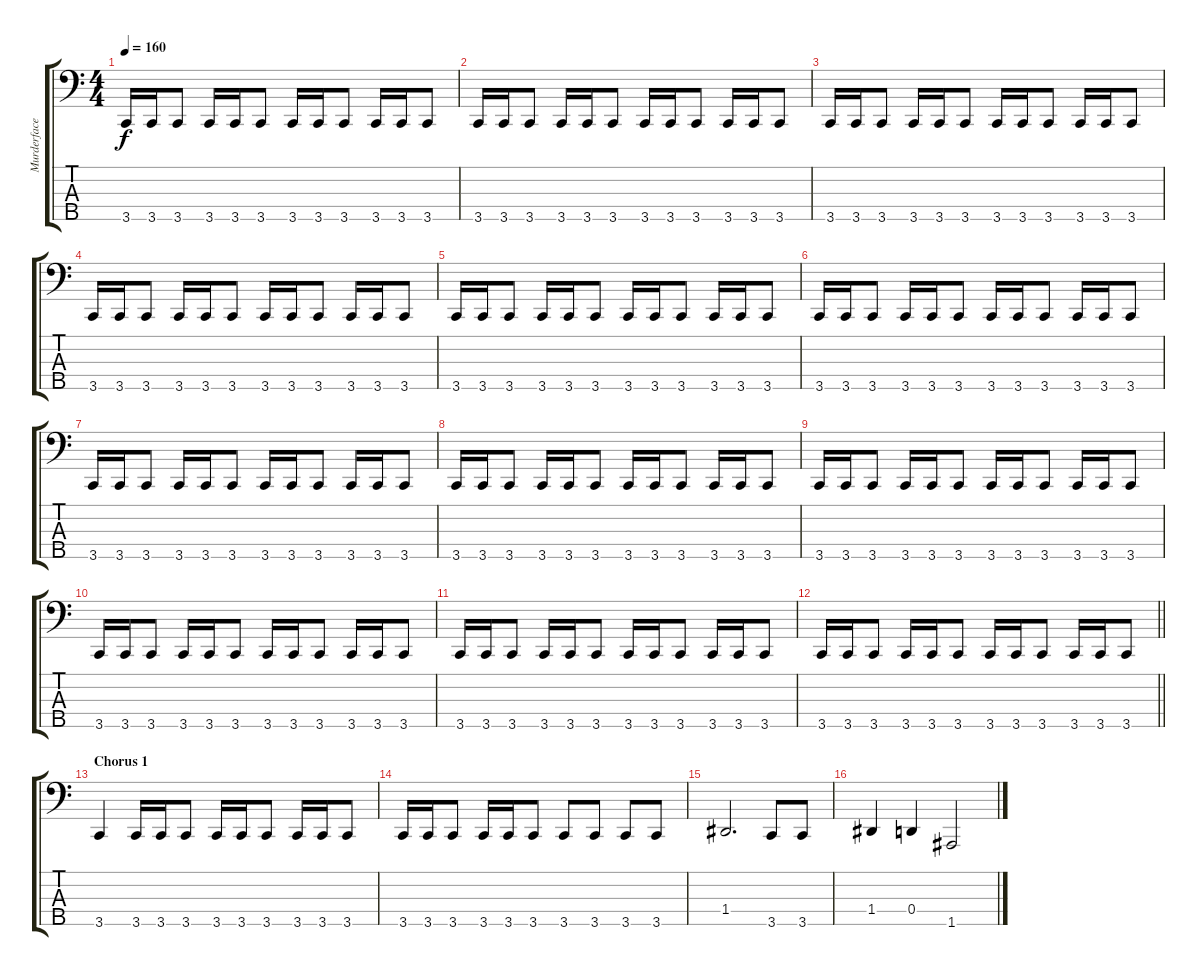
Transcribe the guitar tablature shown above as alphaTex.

\track ("Murderface" "Murderface") {instrument electricbassfinger}
\staff {score tabs}
\tuning (F2 C2 G1 D1 A0) {hide}
\ts (4 4)
\tempo 160
\clef f4
\ks c
3.5.16{dy f} 3.5.16 3.5.8 3.5.16 3.5.16 3.5.8 3.5.16 3.5.16 3.5.8 3.5.16 3.5.16 3.5.8 |
3.5.16 3.5.16 3.5.8 3.5.16 3.5.16 3.5.8 3.5.16 3.5.16 3.5.8 3.5.16 3.5.16 3.5.8 |
3.5.16 3.5.16 3.5.8 3.5.16 3.5.16 3.5.8 3.5.16 3.5.16 3.5.8 3.5.16 3.5.16 3.5.8 |
3.5.16 3.5.16 3.5.8 3.5.16 3.5.16 3.5.8 3.5.16 3.5.16 3.5.8 3.5.16 3.5.16 3.5.8 |
3.5.16 3.5.16 3.5.8 3.5.16 3.5.16 3.5.8 3.5.16 3.5.16 3.5.8 3.5.16 3.5.16 3.5.8 |
3.5.16 3.5.16 3.5.8 3.5.16 3.5.16 3.5.8 3.5.16 3.5.16 3.5.8 3.5.16 3.5.16 3.5.8 |
3.5.16 3.5.16 3.5.8 3.5.16 3.5.16 3.5.8 3.5.16 3.5.16 3.5.8 3.5.16 3.5.16 3.5.8 |
3.5.16 3.5.16 3.5.8 3.5.16 3.5.16 3.5.8 3.5.16 3.5.16 3.5.8 3.5.16 3.5.16 3.5.8 |
3.5.16 3.5.16 3.5.8 3.5.16 3.5.16 3.5.8 3.5.16 3.5.16 3.5.8 3.5.16 3.5.16 3.5.8 |
3.5.16 3.5.16 3.5.8 3.5.16 3.5.16 3.5.8 3.5.16 3.5.16 3.5.8 3.5.16 3.5.16 3.5.8 |
3.5.16 3.5.16 3.5.8 3.5.16 3.5.16 3.5.8 3.5.16 3.5.16 3.5.8 3.5.16 3.5.16 3.5.8 |
\barLineRight lightlight
3.5.16 3.5.16 3.5.8 3.5.16 3.5.16 3.5.8 3.5.16 3.5.16 3.5.8 3.5.16 3.5.16 3.5.8 |
\section ("" "Chorus 1")
3.5.4 3.5.16 3.5.16 3.5.8 3.5.16 3.5.16 3.5.8 3.5.16 3.5.16 3.5.8 |
3.5.16 3.5.16 3.5.8 3.5.16 3.5.16 3.5.8 3.5.8 3.5.8 3.5.8 3.5.8 |
1.4.2{d} 3.5.8 3.5.8 |
1.4.4 0.4.4 1.5.2
